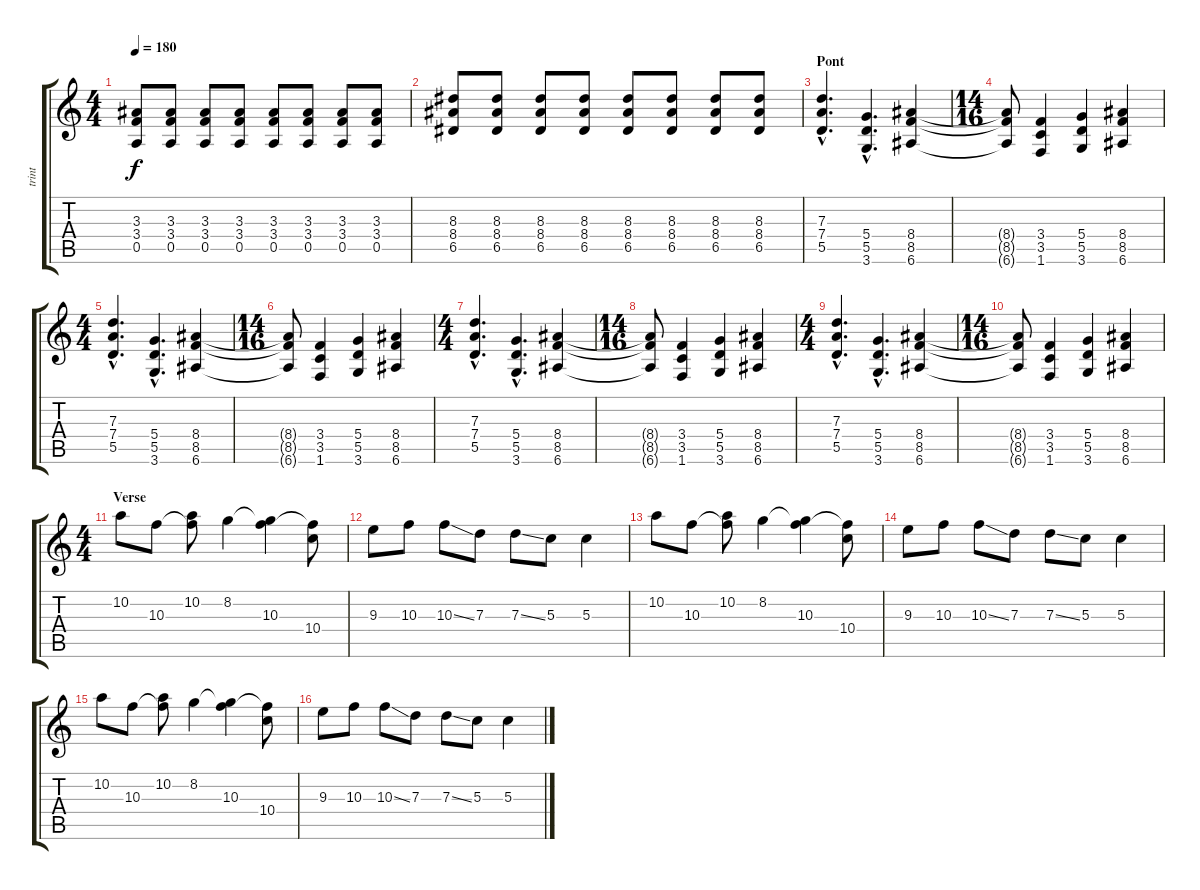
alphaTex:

\track ("trint" "trint") {instrument distortionguitar}
\staff {score tabs}
\tuning (E4 B3 G3 D3 A2 E2) {hide}
\ts (4 4)
\tempo 180
\clef g2
\ks c
(3.3 3.4 0.5).8{dy f} (3.3 3.4 0.5).8 (3.3 3.4 0.5).8 (3.3 3.4 0.5).8 (3.3 3.4 0.5).8 (3.3 3.4 0.5).8 (3.3 3.4 0.5).8 (3.3 3.4 0.5).8 |
(8.3 8.4 6.5).8 (8.3 8.4 6.5).8 (8.3 8.4 6.5).8 (8.3 8.4 6.5).8 (8.3 8.4 6.5).8 (8.3 8.4 6.5).8 (8.3 8.4 6.5).8 (8.3 8.4 6.5).8 |
\section ("" "Pont")
(7.3{hac} 7.4{hac} 5.5{hac}).4{d} (5.4{hac} 5.5{hac} 3.6{hac}).4{d} (8.4 8.5 6.6).4 |
\ts (14 16)
(8.4{t} 8.5{t} 6.6{t}).8 (3.4 3.5 1.6).4 (5.4 5.5 3.6).4 (8.4 8.5 6.6).4 |
\ts (4 4)
(7.3{hac} 7.4{hac} 5.5{hac}).4{d} (5.4{hac} 5.5{hac} 3.6{hac}).4{d} (8.4 8.5 6.6).4 |
\ts (14 16)
(8.4{t} 8.5{t} 6.6{t}).8 (3.4 3.5 1.6).4 (5.4 5.5 3.6).4 (8.4 8.5 6.6).4 |
\ts (4 4)
(7.3{hac} 7.4{hac} 5.5{hac}).4{d} (5.4{hac} 5.5{hac} 3.6{hac}).4{d} (8.4 8.5 6.6).4 |
\ts (14 16)
(8.4{t} 8.5{t} 6.6{t}).8 (3.4 3.5 1.6).4 (5.4 5.5 3.6).4 (8.4 8.5 6.6).4 |
\ts (4 4)
(7.3{hac} 7.4{hac} 5.5{hac}).4{d} (5.4{hac} 5.5{hac} 3.6{hac}).4{d} (8.4 8.5 6.6).4 |
\ts (14 16)
(8.4{t} 8.5{t} 6.6{t}).8 (3.4 3.5 1.6).4 (5.4 5.5 3.6).4 (8.4 8.5 6.6).4 |
\ts (4 4)
\section ("" "Verse")
10.2.8 10.3.8 (10.2 10.3{t}).8 8.2.4 (8.2{t} 10.3).4 (10.3{t} 10.4).8 |
9.3.8 10.3.8 10.3{ss}.8 7.3.8 7.3{ss}.8 5.3.8 5.3.4 |
10.2.8 10.3.8 (10.2 10.3{t}).8 8.2.4 (8.2{t} 10.3).4 (10.3{t} 10.4).8 |
9.3.8 10.3.8 10.3{ss}.8 7.3.8 7.3{ss}.8 5.3.8 5.3.4 |
10.2.8 10.3.8 (10.2 10.3{t}).8 8.2.4 (8.2{t} 10.3).4 (10.3{t} 10.4).8 |
9.3.8 10.3.8 10.3{ss}.8 7.3.8 7.3{ss}.8 5.3.8 5.3.4
